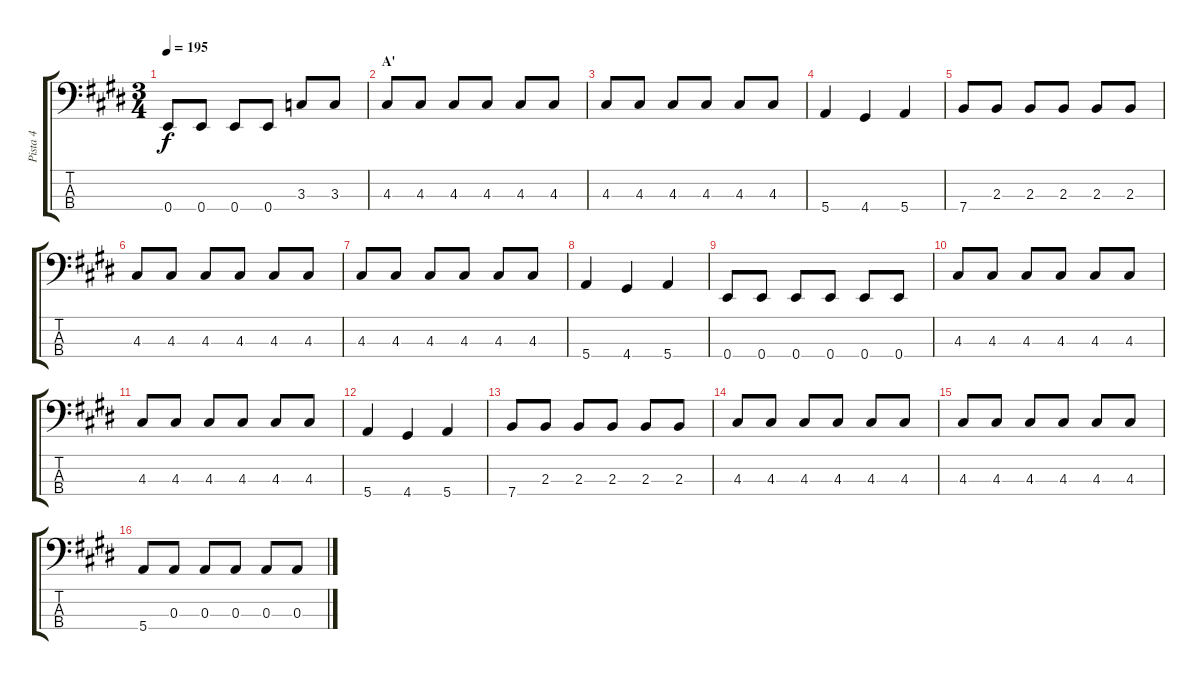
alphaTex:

\track ("Pista 4" "Pista 4") {instrument electricbassfinger}
\staff {score tabs}
\tuning (G2 D2 A1 E1) {hide}
\ts (3 4)
\tempo 195
\clef f4
\ks e
0.4.8{dy f} 0.4.8 0.4.8 0.4.8 3.3.8 3.3.8 |
\section ("" "A'")
4.3.8 4.3.8 4.3.8 4.3.8 4.3.8 4.3.8 |
4.3.8 4.3.8 4.3.8 4.3.8 4.3.8 4.3.8 |
5.4.4 4.4.4 5.4.4 |
7.4.8 2.3.8 2.3.8 2.3.8 2.3.8 2.3.8 |
4.3.8 4.3.8 4.3.8 4.3.8 4.3.8 4.3.8 |
4.3.8 4.3.8 4.3.8 4.3.8 4.3.8 4.3.8 |
5.4.4 4.4.4 5.4.4 |
0.4.8 0.4.8 0.4.8 0.4.8 0.4.8 0.4.8 |
4.3.8 4.3.8 4.3.8 4.3.8 4.3.8 4.3.8 |
4.3.8 4.3.8 4.3.8 4.3.8 4.3.8 4.3.8 |
5.4.4 4.4.4 5.4.4 |
7.4.8 2.3.8 2.3.8 2.3.8 2.3.8 2.3.8 |
4.3.8 4.3.8 4.3.8 4.3.8 4.3.8 4.3.8 |
4.3.8 4.3.8 4.3.8 4.3.8 4.3.8 4.3.8 |
5.4.8 0.3.8 0.3.8 0.3.8 0.3.8 0.3.8
